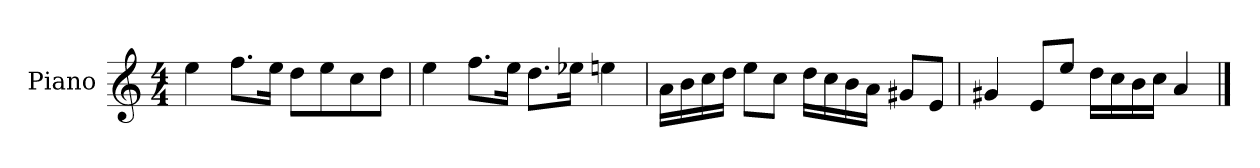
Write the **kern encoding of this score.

**kern
*part1
*staff1
*I"Piano
*I'P-no
*clefG2
*k[]
*M4/4
*MM90
=1
4ee\
8.ff\L
16ee\Jk
8dd\L
8ee\
8cc\
8dd\J
=2
4ee\
8.ff\L
16ee\Jk
8.dd\L
16ee-X\Jk
4een\
=3
16a\LL
16b\
16cc\
16dd\JJ
8ee\L
8cc\J
16dd\LL
16cc\
16b\
16a\JJ
8g#X/L
8e/J
=4
4g#X/
8e/L
8ee/J
16dd\LL
16cc\
16b\
16cc\JJ
4a/
==
*-
